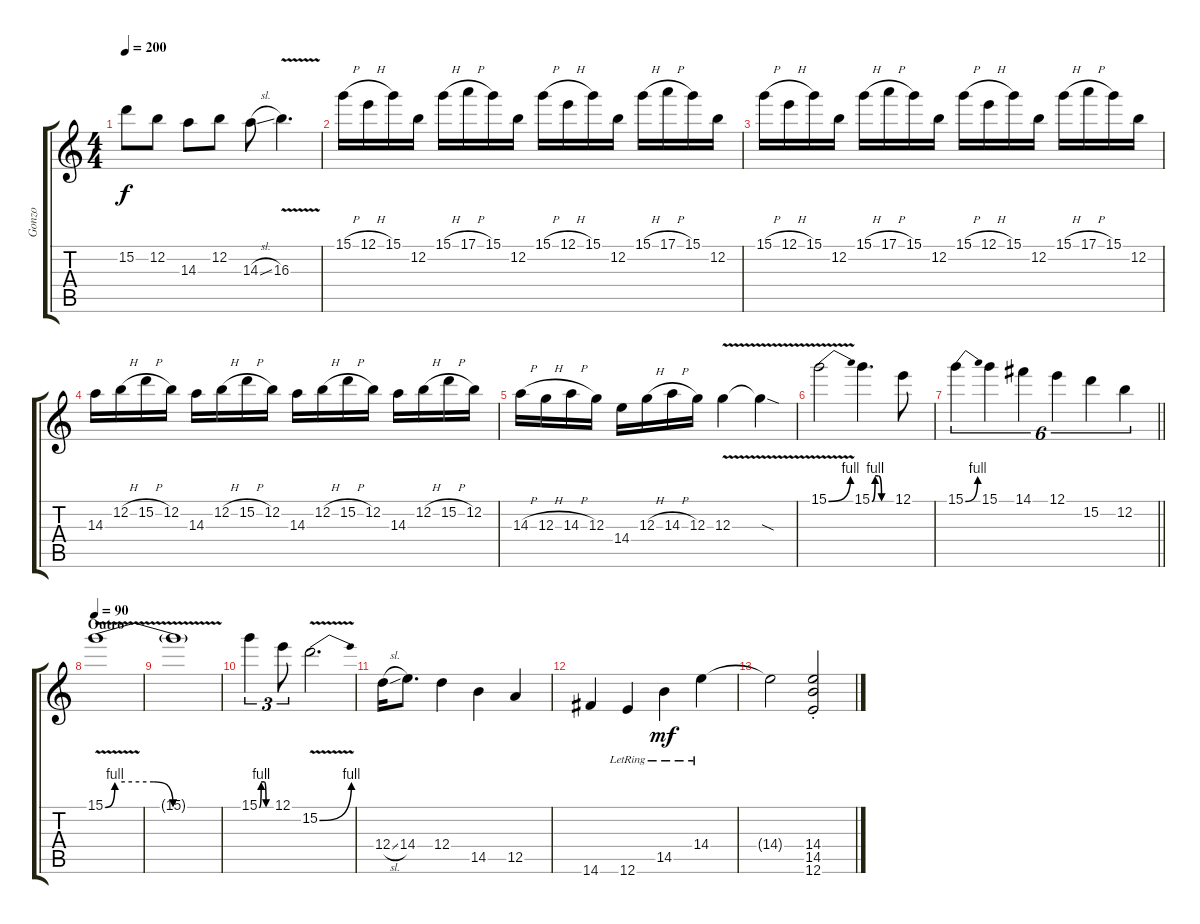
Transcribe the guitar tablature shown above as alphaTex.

\track ("Gonzo" "Gonzo") {instrument distortionguitar}
\staff {score tabs}
\tuning (E4 B3 G3 D3 A2 E2) {hide}
\ts (4 4)
\tempo 200
\clef g2
\ks c
15.2.8{dy f} 12.2.8 14.3.8 12.2.8 14.3{sl}.8 16.3{v}.4{d} |
15.1{h}.16 12.1{h}.16 15.1.16 12.2.16 15.1{h}.16 17.1{h}.16 15.1.16 12.2.16 15.1{h}.16 12.1{h}.16 15.1.16 12.2.16 15.1{h}.16 17.1{h}.16 15.1.16 12.2.16 |
15.1{h}.16 12.1{h}.16 15.1.16 12.2.16 15.1{h}.16 17.1{h}.16 15.1.16 12.2.16 15.1{h}.16 12.1{h}.16 15.1.16 12.2.16 15.1{h}.16 17.1{h}.16 15.1.16 12.2.16 |
14.3.16 12.2{h}.16 15.2{h}.16 12.2.16 14.3.16 12.2{h}.16 15.2{h}.16 12.2.16 14.3.16 12.2{h}.16 15.2{h}.16 12.2.16 14.3.16 12.2{h}.16 15.2{h}.16 12.2.16 |
14.3{h}.16 12.3{h}.16 14.3{h}.16 12.3.16 14.4.16 12.3{h}.16 14.3{h}.16 12.3.16 12.3{v}.4 12.3{sod t}.4 |
15.1{be (bend 0 0 60 4) v}.2 15.1{be (custom 0 0 10 4 20 4 30 0 60 0)}.4{d} 12.1.8 |
\barLineRight lightlight
15.1{be (bend 0 0 60 4)}.4{tu (6 4)} 15.1.4{tu (6 4)} 14.1.4{tu (6 4)} 12.1.4{tu (6 4)} 15.2.4{tu (6 4)} 12.2.4{tu (6 4)} |
\section ("" "Outro")
\tempo 90
15.1{be (custom 0 0 5 4 25 4 35 0 60 0) v}.1 |
15.1{t}.1 |
15.1{be (custom 0 0 10 4 25 4 35 0 60 0)}.4{tu (3 2)} 12.1.8{tu (3 2)} 15.2{be (bend 0 0 60 4) v}.2{d} |
12.4{sl}.16 14.4.8{d} 12.4.4 14.5.4 12.5.4 |
14.6.4 12.6{lr}.4 14.5{lr}.4{dy mf} 14.4{lr}.4 |
14.4{t}.2 (14.4{st} 14.5{st} 12.6{st}).2
